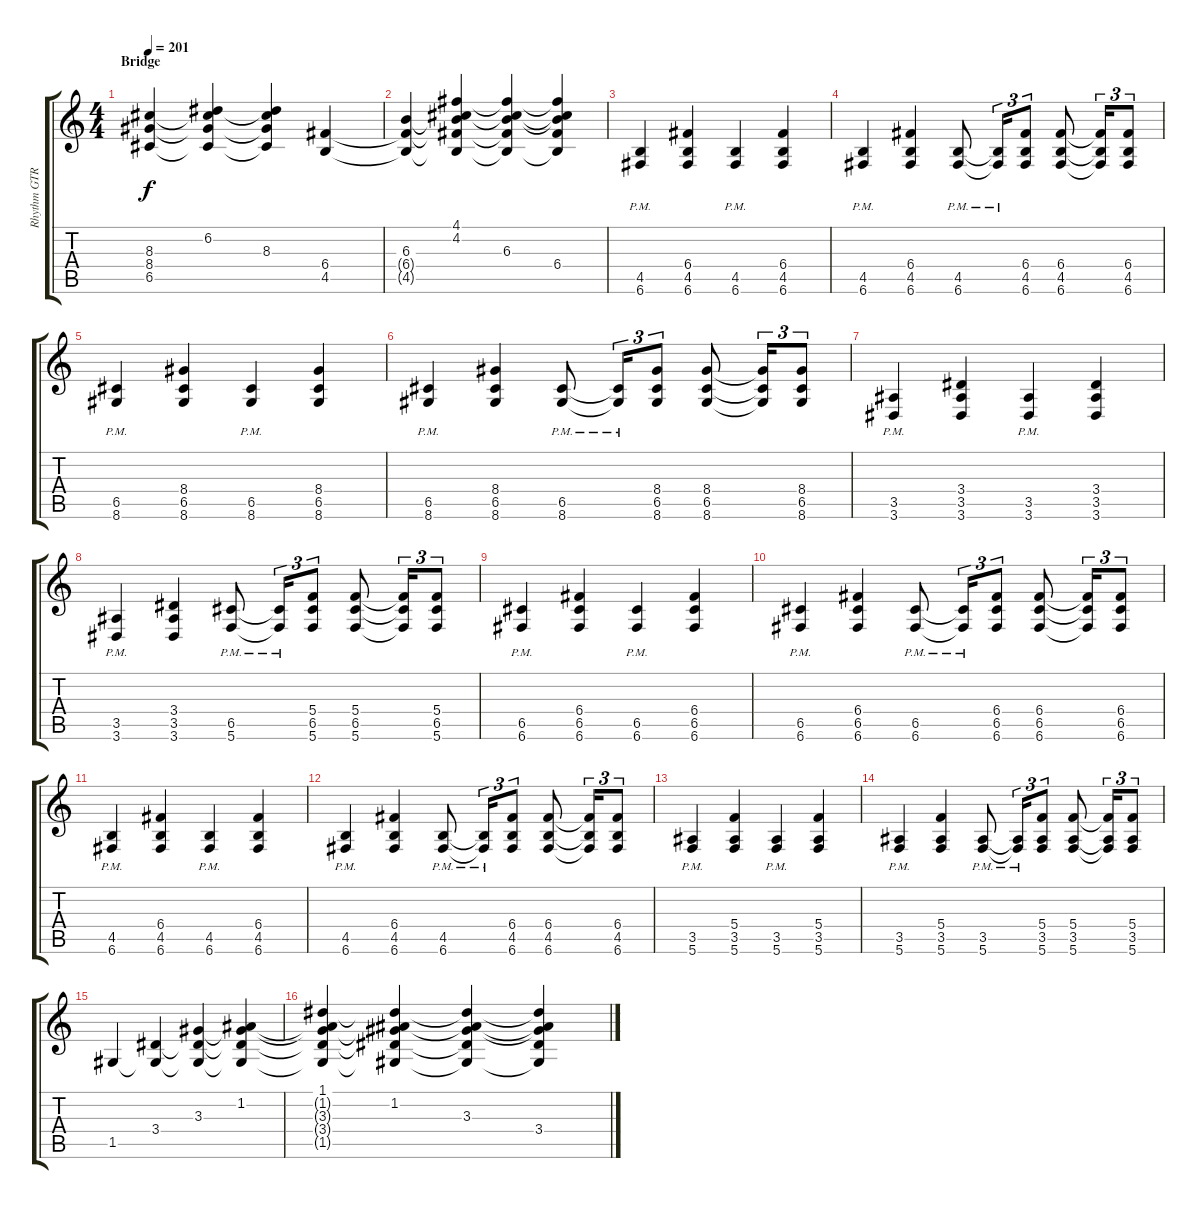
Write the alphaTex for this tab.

\track ("Rhythm GTR 1" "Rhythm GTR") {instrument overdrivenguitar}
\staff {score tabs}
\tuning (D4 A3 F3 C3 G2 C2) {hide}
\ts (4 4)
\section ("" "Bridge")
\tempo 201
\clef g2
\ks aminor
(8.3 8.4{t} 6.5{t}).4{dy f} (6.2 8.3{t} 8.4{t} 6.5{t}).4 (6.2{t} 8.3 8.4{t} 6.5{t}).4 (6.4 4.5).4 |
(6.3 6.4{t} 4.5{t}).4 (4.1 4.2 6.3{t} 6.4{t} 4.5{t}).4 (4.1{t} 4.2{t} 6.3 6.4{t} 4.5{t}).4 (4.1{t} 4.2{t} 6.3{t} 6.4 4.5{t}).4 |
(4.5{pm} 6.6{pm}).4 (6.4 4.5 6.6).4 (4.5{pm} 6.6{pm}).4 (6.4 4.5 6.6).4 |
(4.5{pm} 6.6{pm}).4 (6.4 4.5 6.6).4 (4.5{pm} 6.6{pm}).8 (4.5{pm t} 6.6{pm t}).16{tu (3 2)} (6.4 4.5 6.6).8{tu (3 2)} (6.4 4.5 6.6).8 (6.4{t} 4.5{t} 6.6{t}).16{tu (3 2)} (6.4 4.5 6.6).8{tu (3 2)} |
(6.5{pm} 8.6{pm}).4 (8.4 6.5 8.6).4 (6.5{pm} 8.6{pm}).4 (8.4 6.5 8.6).4 |
(6.5{pm} 8.6{pm}).4 (8.4 6.5 8.6).4 (6.5{pm} 8.6{pm}).8 (6.5{pm t} 8.6{pm t}).16{tu (3 2)} (8.4 6.5 8.6).8{tu (3 2)} (8.4 6.5 8.6).8 (8.4{t} 6.5{t} 8.6{t}).16{tu (3 2)} (8.4 6.5 8.6).8{tu (3 2)} |
(3.5{pm} 3.6{pm}).4 (3.4 3.5 3.6).4 (3.5{pm} 3.6{pm}).4 (3.4 3.5 3.6).4 |
(3.5{pm} 3.6{pm}).4 (3.4 3.5 3.6).4 (6.5{pm} 5.6{pm}).8 (6.5{pm t} 5.6{pm t}).16{tu (3 2)} (5.4 6.5 5.6).8{tu (3 2)} (5.4 6.5 5.6).8 (5.4{t} 6.5{t} 5.6{t}).16{tu (3 2)} (5.4 6.5 5.6).8{tu (3 2)} |
(6.5{pm} 6.6{pm}).4 (6.4 6.5 6.6).4 (6.5{pm} 6.6{pm}).4 (6.4 6.5 6.6).4 |
(6.5{pm} 6.6{pm}).4 (6.4 6.5 6.6).4 (6.5{pm} 6.6{pm}).8 (6.5{pm t} 6.6{pm t}).16{tu (3 2)} (6.4 6.5 6.6).8{tu (3 2)} (6.4 6.5 6.6).8 (6.4{t} 6.5{t} 6.6{t}).16{tu (3 2)} (6.4 6.5 6.6).8{tu (3 2)} |
(4.5{pm} 6.6{pm}).4 (6.4 4.5 6.6).4 (4.5{pm} 6.6{pm}).4 (6.4 4.5 6.6).4 |
(4.5{pm} 6.6{pm}).4 (6.4 4.5 6.6).4 (4.5{pm} 6.6{pm}).8 (4.5{pm t} 6.6{pm t}).16{tu (3 2)} (6.4 4.5 6.6).8{tu (3 2)} (6.4 4.5 6.6).8 (6.4{t} 4.5{t} 6.6{t}).16{tu (3 2)} (6.4 4.5 6.6).8{tu (3 2)} |
(3.5{pm} 5.6{pm}).4 (5.4 3.5 5.6).4 (3.5{pm} 5.6{pm}).4 (5.4 3.5 5.6).4 |
(3.5{pm} 5.6{pm}).4 (5.4 3.5 5.6).4 (3.5{pm} 5.6{pm}).8 (3.5{pm t} 5.6{pm t}).16{tu (3 2)} (5.4 3.5 5.6).8{tu (3 2)} (5.4 3.5 5.6).8 (5.4{t} 3.5{t} 5.6{t}).16{tu (3 2)} (5.4 3.5 5.6).8{tu (3 2)} |
1.5.4 (3.4 1.5{t}).4 (3.3 3.4{t} 1.5{t}).4 (1.2 3.3{t} 3.4{t} 1.5{t}).4 |
(1.1 1.2{t} 3.3{t} 3.4{t} 1.5{t}).4 (1.1{t} 1.2 3.3{t} 3.4{t} 1.5{t}).4 (1.1{t} 1.2{t} 3.3 3.4{t} 1.5{t}).4 (1.1{t} 1.2{t} 3.3{t} 3.4 1.5{t}).4
